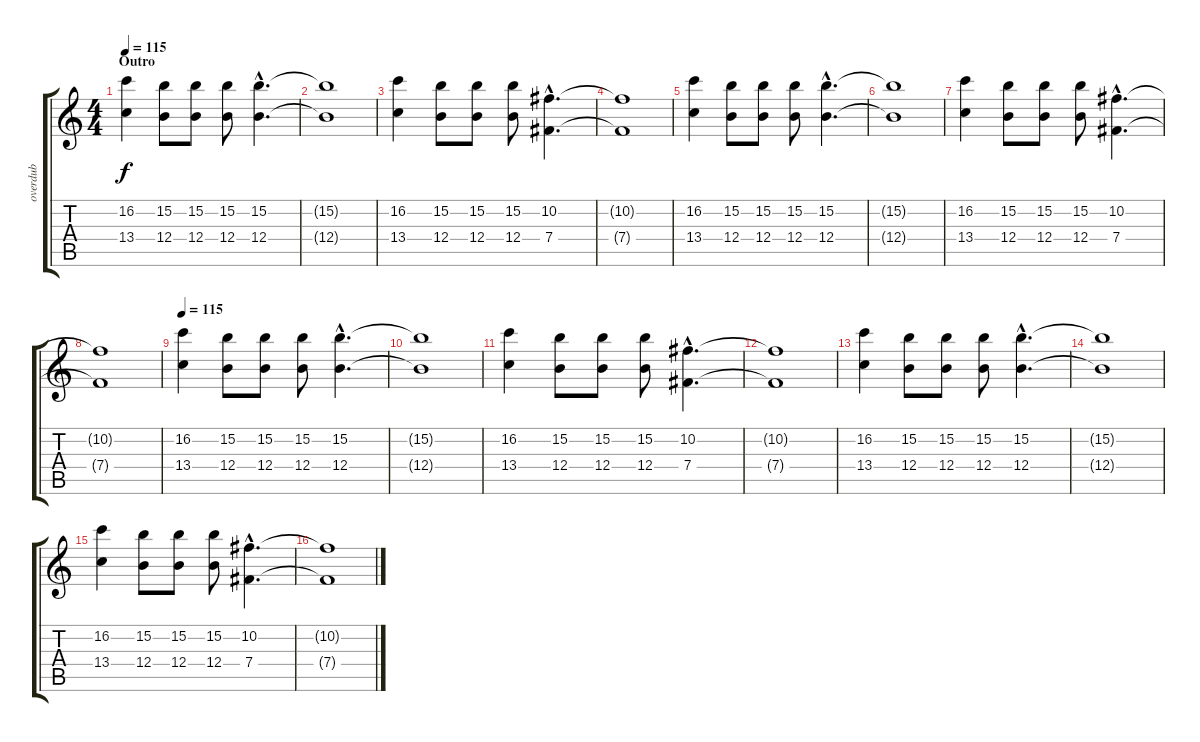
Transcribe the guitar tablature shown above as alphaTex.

\track ("overdub" "overdub") {instrument overdrivenguitar}
\staff {score tabs}
\tuning (Db4 Ab3 E3 B2 Gb2 B1) {hide}
\ts (4 4)
\section ("" "Outro")
\tempo 115
\clef g2
\ks c
(16.2 13.4).4{dy f volume 12 balance 12 instrument overdrivenguitar} (15.2 12.4).8 (15.2 12.4).8 (15.2 12.4).8 (15.2{hac} 12.4{hac}).4{d} |
(15.2{t} 12.4{t}).1 |
(16.2 13.4).4 (15.2 12.4).8 (15.2 12.4).8 (15.2 12.4).8 (10.2{hac} 7.4{hac}).4{d} |
(10.2{t} 7.4{t}).1 |
(16.2 13.4).4{volume 12 balance 12 instrument overdrivenguitar} (15.2 12.4).8 (15.2 12.4).8 (15.2 12.4).8 (15.2{hac} 12.4{hac}).4{d} |
(15.2{t} 12.4{t}).1 |
(16.2 13.4).4 (15.2 12.4).8 (15.2 12.4).8 (15.2 12.4).8 (10.2{hac} 7.4{hac}).4{d} |
(10.2{t} 7.4{t}).1 |
\section ("" "")
\tempo 115
(16.2 13.4).4{volume 12 balance 12 instrument overdrivenguitar} (15.2 12.4).8 (15.2 12.4).8 (15.2 12.4).8 (15.2{hac} 12.4{hac}).4{d} |
(15.2{t} 12.4{t}).1 |
(16.2 13.4).4 (15.2 12.4).8 (15.2 12.4).8 (15.2 12.4).8 (10.2{hac} 7.4{hac}).4{d} |
(10.2{t} 7.4{t}).1 |
(16.2 13.4).4{volume 12 balance 12 instrument overdrivenguitar} (15.2 12.4).8 (15.2 12.4).8 (15.2 12.4).8 (15.2{hac} 12.4{hac}).4{d} |
(15.2{t} 12.4{t}).1 |
(16.2 13.4).4 (15.2 12.4).8 (15.2 12.4).8 (15.2 12.4).8 (10.2{hac} 7.4{hac}).4{d} |
(10.2{t} 7.4{t}).1{volume 0}
